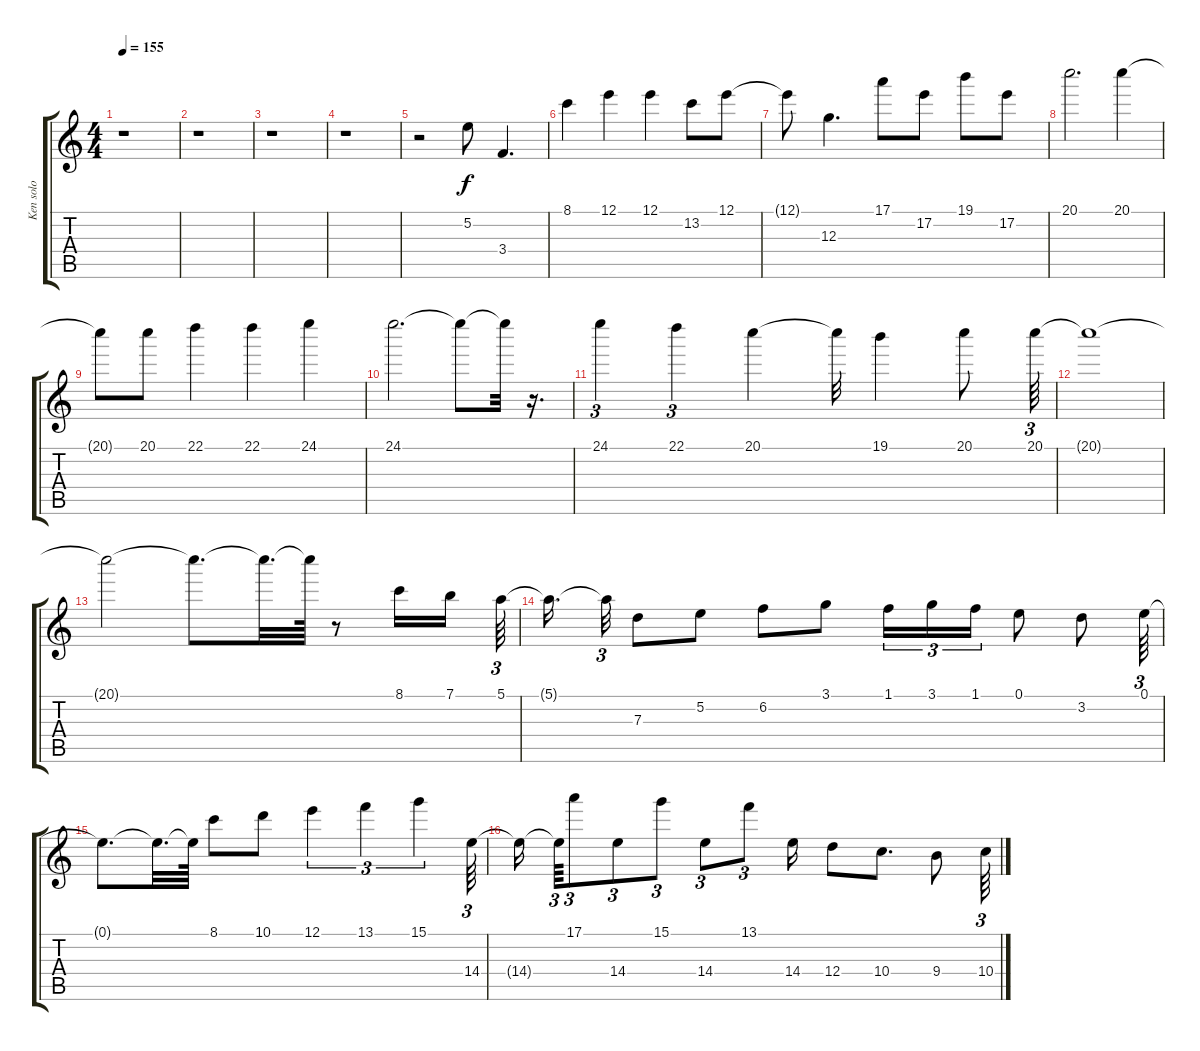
\track ("Ken solo" "Ken solo") {instrument distortionguitar}
\staff {score tabs}
\tuning (E4 B3 G3 D3 A2 E2) {hide}
\ts (4 4)
\tempo 155
\clef g2
\ks c
r.1{dy f} |
r.1 |
r.1 |
r.1 |
r.2 5.2.8 3.4.4{d} |
8.1.4 12.1.4 12.1.4 13.2.8 12.1.8 |
12.1{t}.8 12.3.4{d} 17.1.8 17.2.8 19.1.8 17.2.8 |
20.1.2{d} 20.1.4 |
20.1{t}.8 20.1.8 22.1.4 22.1.4 24.1.4 |
24.1.2{d} 24.1{t}.8 24.1{t}.32 r.16{d} |
24.1.4{tu (3 2)} 22.1.4{tu (3 2)} 20.1.4 20.1{t}.32 19.1.4 20.1.8 20.1.64{tu (3 2)} |
20.1{t}.1 |
20.1{t}.2 20.1{t}.8{d} 20.1{t}.32{d} 20.1{t}.64 r.8 8.1.16 7.1.16 5.1.64{tu (3 2)} |
5.1{t}.16{d beam splitsecondary} 5.1{t}.32{tu (3 2)} 7.3.8 5.2.8 6.2.8 3.1.8 1.1.16{tu (3 2)} 3.1.16{tu (3 2)} 1.1.16{tu (3 2)} 0.1.8 3.2.8 0.1.64{tu (3 2)} |
0.1{t}.8{d} 0.1{t}.32{d} 0.1{t}.64 8.1.8 10.1.8 12.1.4{tu (3 2)} 13.1.4{tu (3 2)} 15.1.4{tu (3 2)} 14.4.64{tu (3 2)} |
14.4{t}.16{beam splitsecondary} 14.4{t}.64{tu (3 2)} 17.1.8{tu (3 2)} 14.4.8{tu (3 2)} 15.1.8{tu (3 2)} 14.4.8{tu (3 2)} 13.1.8{tu (3 2)} 14.4.16 12.4.8 10.4.8{d} 9.4.8 10.4.64{tu (3 2)}
